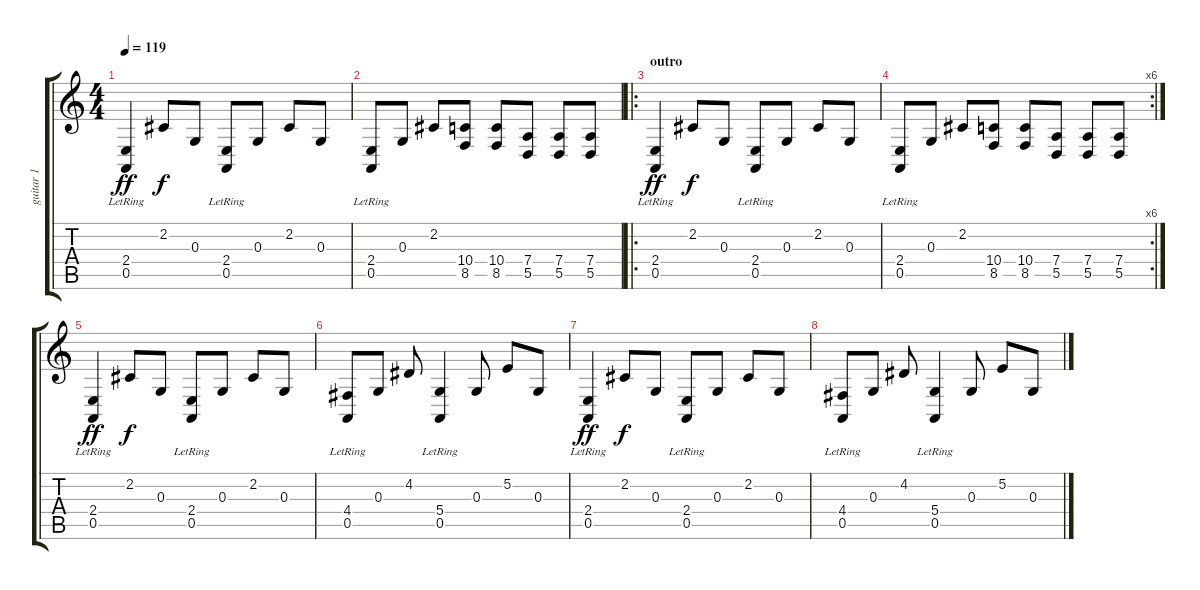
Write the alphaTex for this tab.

\track ("guitar 1" "guitar 1") {instrument fx4atmosphere}
\staff {score tabs}
\tuning (E4 B3 G3 D3 A2 E2) {hide}
\ts (4 4)
\tempo 119
\clef g2
\ks c
(2.4{lr} 0.5{lr}).4{dy ff} 2.2.8{dy f} 0.3.8 (2.4{lr} 0.5{lr}).8 0.3.8 2.2.8 0.3.8 |
(2.4{lr} 0.5{lr}).8 0.3.8 2.2.8 (10.4 8.5).8 (10.4 8.5).8 (7.4 5.5).8 (7.4 5.5).8 (7.4 5.5).8 |
\ro
\section ("" "outro")
(2.4{lr} 0.5{lr}).4{dy ff} 2.2.8{dy f} 0.3.8 (2.4{lr} 0.5{lr}).8 0.3.8 2.2.8 0.3.8 |
\rc 6
(2.4{lr} 0.5{lr}).8 0.3.8 2.2.8 (10.4 8.5).8 (10.4 8.5).8 (7.4 5.5).8 (7.4 5.5).8 (7.4 5.5).8 |
(2.4{lr} 0.5{lr}).4{dy ff volume 0 instrument fx4atmosphere} 2.2.8{dy f} 0.3.8 (2.4{lr} 0.5{lr}).8 0.3.8 2.2.8 0.3.8 |
(4.4{lr} 0.5{lr}).8 0.3.8 4.2.8 (5.4{lr} 0.5{lr}).4 0.3.8 5.2.8 0.3.8 |
(2.4{lr} 0.5{lr}).4{dy ff} 2.2.8{dy f} 0.3.8 (2.4{lr} 0.5{lr}).8 0.3.8 2.2.8 0.3.8 |
(4.4{lr} 0.5{lr}).8 0.3.8 4.2.8 (5.4{lr} 0.5{lr}).4 0.3.8 5.2.8 0.3.8
